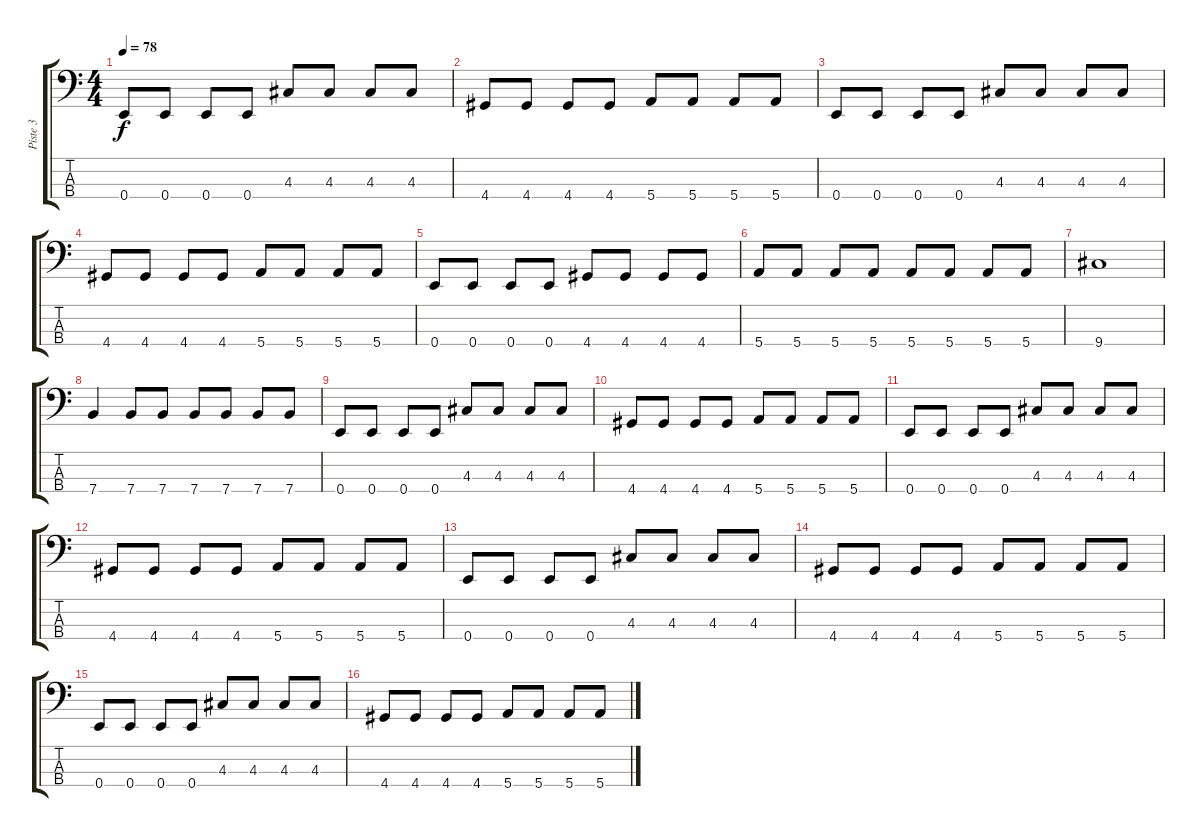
\track ("Piste 3" "Piste 3") {instrument electricbassfinger}
\staff {score tabs}
\tuning (G2 D2 A1 E1) {hide}
\ts (4 4)
\tempo 78
\clef f4
\ks c
0.4.8{dy f} 0.4.8 0.4.8 0.4.8 4.3.8 4.3.8 4.3.8 4.3.8 |
4.4.8 4.4.8 4.4.8 4.4.8 5.4.8 5.4.8 5.4.8 5.4.8 |
0.4.8 0.4.8 0.4.8 0.4.8 4.3.8 4.3.8 4.3.8 4.3.8 |
4.4.8 4.4.8 4.4.8 4.4.8 5.4.8 5.4.8 5.4.8 5.4.8 |
0.4.8 0.4.8 0.4.8 0.4.8 4.4.8 4.4.8 4.4.8 4.4.8 |
5.4.8 5.4.8 5.4.8 5.4.8 5.4.8 5.4.8 5.4.8 5.4.8 |
9.4.1 |
7.4.4 7.4.8 7.4.8 7.4.8 7.4.8 7.4.8 7.4.8 |
0.4.8 0.4.8 0.4.8 0.4.8 4.3.8 4.3.8 4.3.8 4.3.8 |
4.4.8 4.4.8 4.4.8 4.4.8 5.4.8 5.4.8 5.4.8 5.4.8 |
0.4.8 0.4.8 0.4.8 0.4.8 4.3.8 4.3.8 4.3.8 4.3.8 |
4.4.8 4.4.8 4.4.8 4.4.8 5.4.8 5.4.8 5.4.8 5.4.8 |
0.4.8 0.4.8 0.4.8 0.4.8 4.3.8 4.3.8 4.3.8 4.3.8 |
4.4.8 4.4.8 4.4.8 4.4.8 5.4.8 5.4.8 5.4.8 5.4.8 |
0.4.8 0.4.8 0.4.8 0.4.8 4.3.8 4.3.8 4.3.8 4.3.8 |
4.4.8 4.4.8 4.4.8 4.4.8 5.4.8 5.4.8 5.4.8 5.4.8
